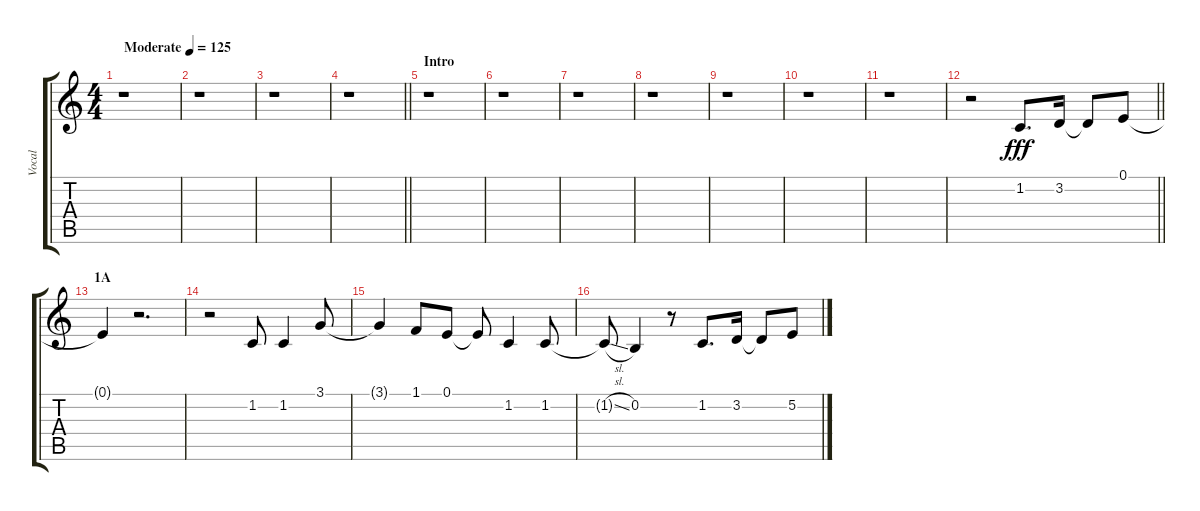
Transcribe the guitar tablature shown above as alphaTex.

\track ("Vocal" "Vocal") {instrument voiceoohs}
\staff {score tabs}
\tuning (E4 B3 G3 D3 A2 E2) {hide}
\ts (4 4)
\tempo (125 "Moderate")
\clef g2
\ks c
r.1{dy fff instrument voiceoohs} |
r.1 |
r.1 |
\barLineRight lightlight
r.1 |
\section ("" "Intro")
r.1 |
r.1 |
r.1 |
r.1 |
r.1 |
r.1 |
r.1 |
\barLineRight lightlight
r.2 1.2.8{d} 3.2.16 3.2{t}.8 0.1.8 |
\section ("" "1A")
0.1{t}.4 r.2{d} |
r.2 1.2.8 1.2.4 3.1.8 |
3.1{t}.4 1.1.8 0.1.8 0.1{t}.8 1.2.4 1.2.8 |
1.2{sl t}.8 0.2.4 r.8 1.2.8{d} 3.2.16 3.2{t}.8 5.2.8
